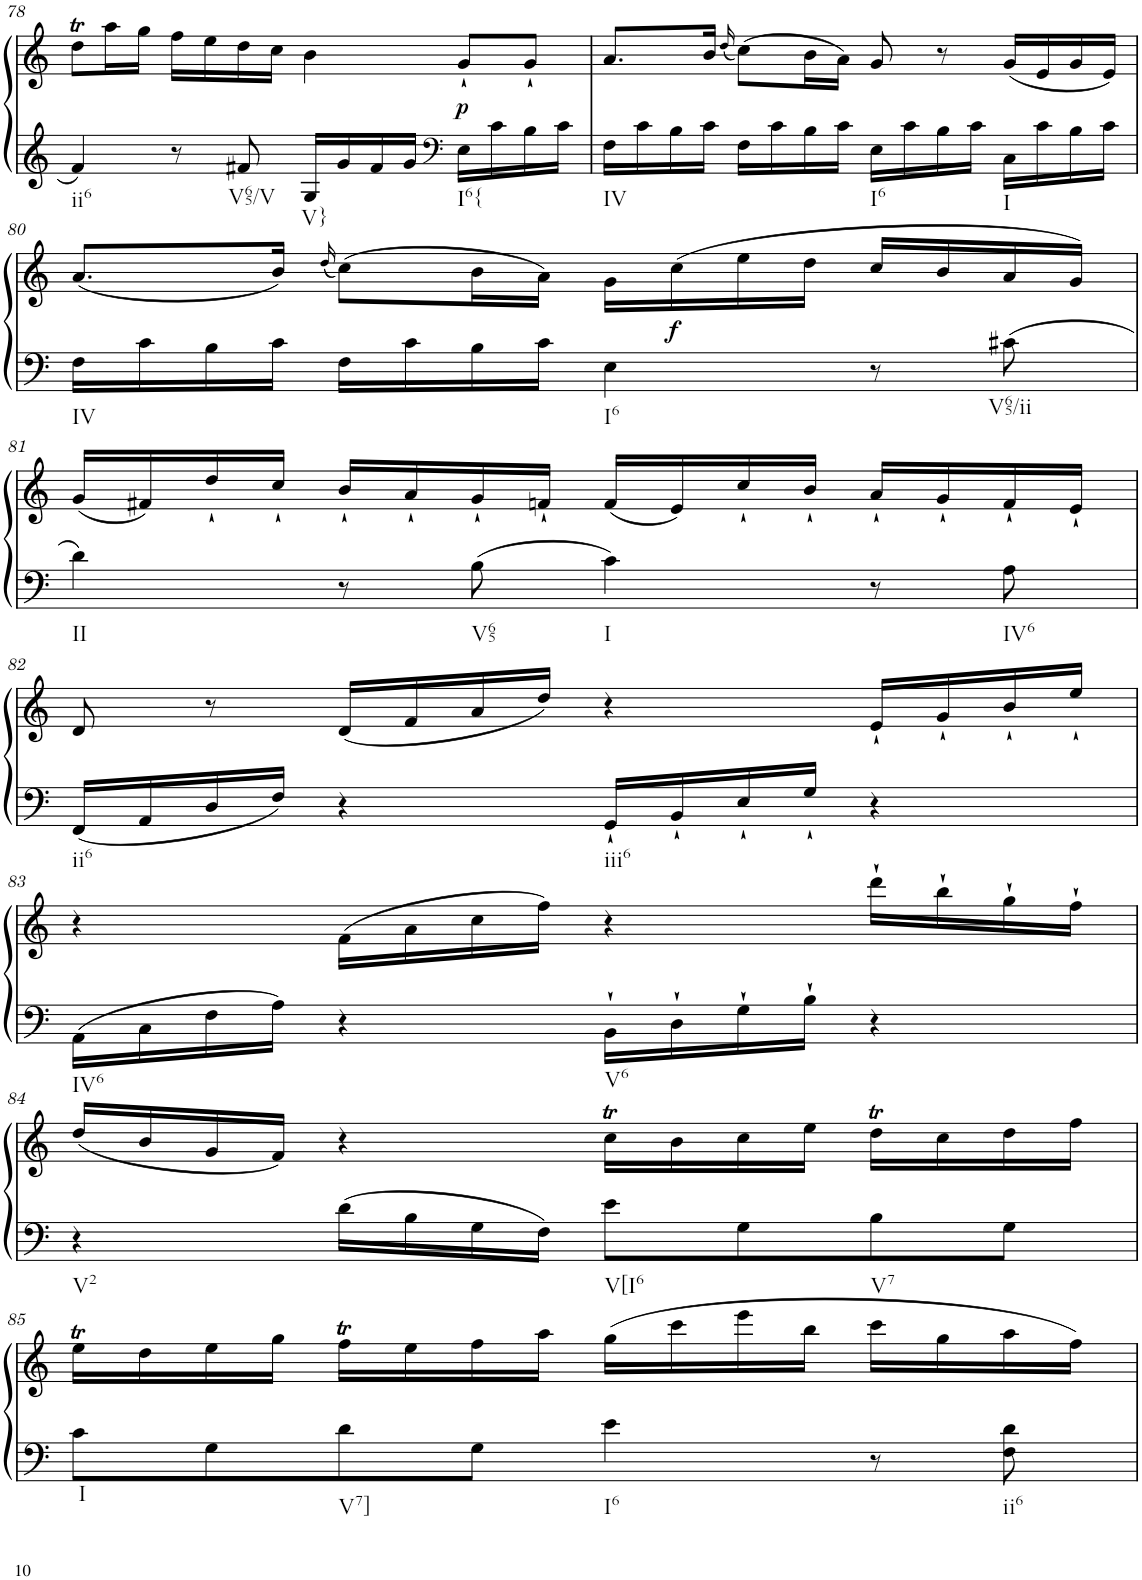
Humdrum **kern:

**kern	**kern	**dynam
*part1	*part1	*part1
*staff2	*staff1	*staff1/2
*I"Klavier linke Hand	*	*
!!LO:PB:g=z
*clefG2	*clefG2	*
*k[]	*k[]	*
*M4/4	*M4/4	*
=78	=78	=78
!LO:TX:b:t=ii6	!	!
4f/	8ddT\L	.
.	16aa\L	.
.	16gg\JJ	.
8r	16ff\LL	.
.	16ee\	.
!LO:TX:b:t=V65/V	!	!
8f#X/	16dd\	.
.	16cc\JJ	.
!LO:TX:b:t=V}	!	!
16G/LL	4b\	.
16g/	.	.
16f#/	.	.
16g/JJ	.	.
*clefF4	*	*
!LO:TX:b:t=I6{	!	!
!	!	!LO:DY:b
16E\LL	8g`/L	p
16c\	.	.
16B\	8g`/J	.
16c\JJ	.	.
=79	=79	=79
!LO:TX:b:t=IV	!	!
16F\LL	8.a/L	.
16c\	.	.
16B\	.	.
16c\JJ	16b/Jk	.
.	(16qdd/	.
16F\LL	(8cc\L)	.
16c\	.	.
16B\	16b\L	.
16c\JJ	16a\JJ)	.
!LO:TX:b:t=I6	!	!
16E\LL	8g/	.
16c\	.	.
16B\	8r	.
16c\JJ	.	.
!LO:TX:b:t=I	!	!
16C\LL	(16g/LL	.
16c\	16e/	.
16B\	16g/	.
16c\JJ	16e/JJ)	.
!!LO:LB:g=z
=80	=80	=80
!LO:TX:b:t=IV	!	!
16F\LL	(8.a/L	.
16c\	.	.
16B\	.	.
16c\JJ	16b/Jk)	.
.	(16qdd/	.
16F\LL	(8cc\L)	.
16c\	.	.
16B\	16b\L	.
16c\JJ	16a\JJ)	.
!LO:TX:b:t=I6	!	!
4E\	16g\LL	.
!	!	!LO:DY:b
.	(16cc\	f
.	16ee\	.
.	16dd\JJ	.
8r	16cc/LL	.
.	16b/	.
!LO:TX:b:t=V65/ii	!	!
8c#X\	16a/	.
.	16g/JJ)	.
!!LO:LB:g=z
=81	=81	=81
!LO:TX:b:t=II	!	!
4d\	(16g/LL	.
.	16f#X/)	.
.	16dd`/	.
.	16cc`/JJ	.
8r	16b`/LL	.
.	16a`/	.
!LO:TX:b:t=V65	!	!
8B\	16g`/	.
.	16fn`/JJ	.
!LO:TX:b:t=I	!	!
4c\	(16f/LL	.
.	16e/)	.
.	16cc`/	.
.	16b`/JJ	.
8r	16a`/LL	.
.	16g`/	.
!LO:TX:b:t=IV6	!	!
8A\	16f`/	.
.	16e`/JJ	.
!!LO:LB:g=z
=82	=82	=82
!LO:TX:b:t=ii6	!	!
16FF/LL	8d/	.
16AA/	.	.
16D/	8r	.
16F/JJ	.	.
4r	(16d/LL	.
.	16f/	.
.	16a/	.
.	16dd/JJ)	.
!LO:TX:b:t=iii6	!	!
16GG`/LL	4r	.
16BB`/	.	.
16E`/	.	.
16G`/JJ	.	.
4r	16e`/LL	.
.	16g`/	.
.	16b`/	.
.	16ee`/JJ	.
!!LO:LB:g=z
=83	=83	=83
!LO:TX:b:t=IV6	!	!
16AA\LL	4r	.
16C\	.	.
16F\	.	.
16A\JJ	.	.
4r	(16f\LL	.
.	16a\	.
.	16cc\	.
.	16ff\JJ)	.
!LO:TX:b:t=V6	!	!
16BB`\LL	4r	.
16D`\	.	.
16G`\	.	.
16B`\JJ	.	.
4r	16ddd`\LL	.
.	16bb`\	.
.	16gg`\	.
.	16ff`\JJ	.
!!LO:LB:g=z
=84	=84	=84
!LO:TX:b:t=V2	!	!
4r	(16dd/LL	.
.	16b/	.
.	16g/	.
.	16f/JJ)	.
16d\LL	4r	.
16B\	.	.
16G\	.	.
16F\JJ	.	.
!LO:TX:b:t=V[I6	!	!
8e\L	16ccT\LL	.
.	16b\	.
8G\	16cc\	.
.	16ee\JJ	.
!LO:TX:b:t=V7	!	!
8B\	16ddT\LL	.
.	16cc\	.
8G\J	16dd\	.
.	16ff\JJ	.
!!LO:LB:g=z
=85	=85	=85
!LO:TX:b:t=I	!	!
8c\L	16eet\LL	.
.	16dd\	.
8G\	16ee\	.
.	16gg\JJ	.
!LO:TX:b:t=V7]	!	!
8d\	16ffT\LL	.
.	16ee\	.
8G\J	16ff\	.
.	16aa\JJ	.
!LO:TX:b:t=I6	!	!
4e\	(16gg\LL	.
.	16ccc\	.
.	16eee\	.
.	16bb\JJ	.
8r	16ccc\LL	.
.	16gg\	.
!LO:TX:b:t=ii6	!	!
8F\ 8d\	16aa\	.
.	16ff\JJ)	.
=	=	=
*-	*-	*-
